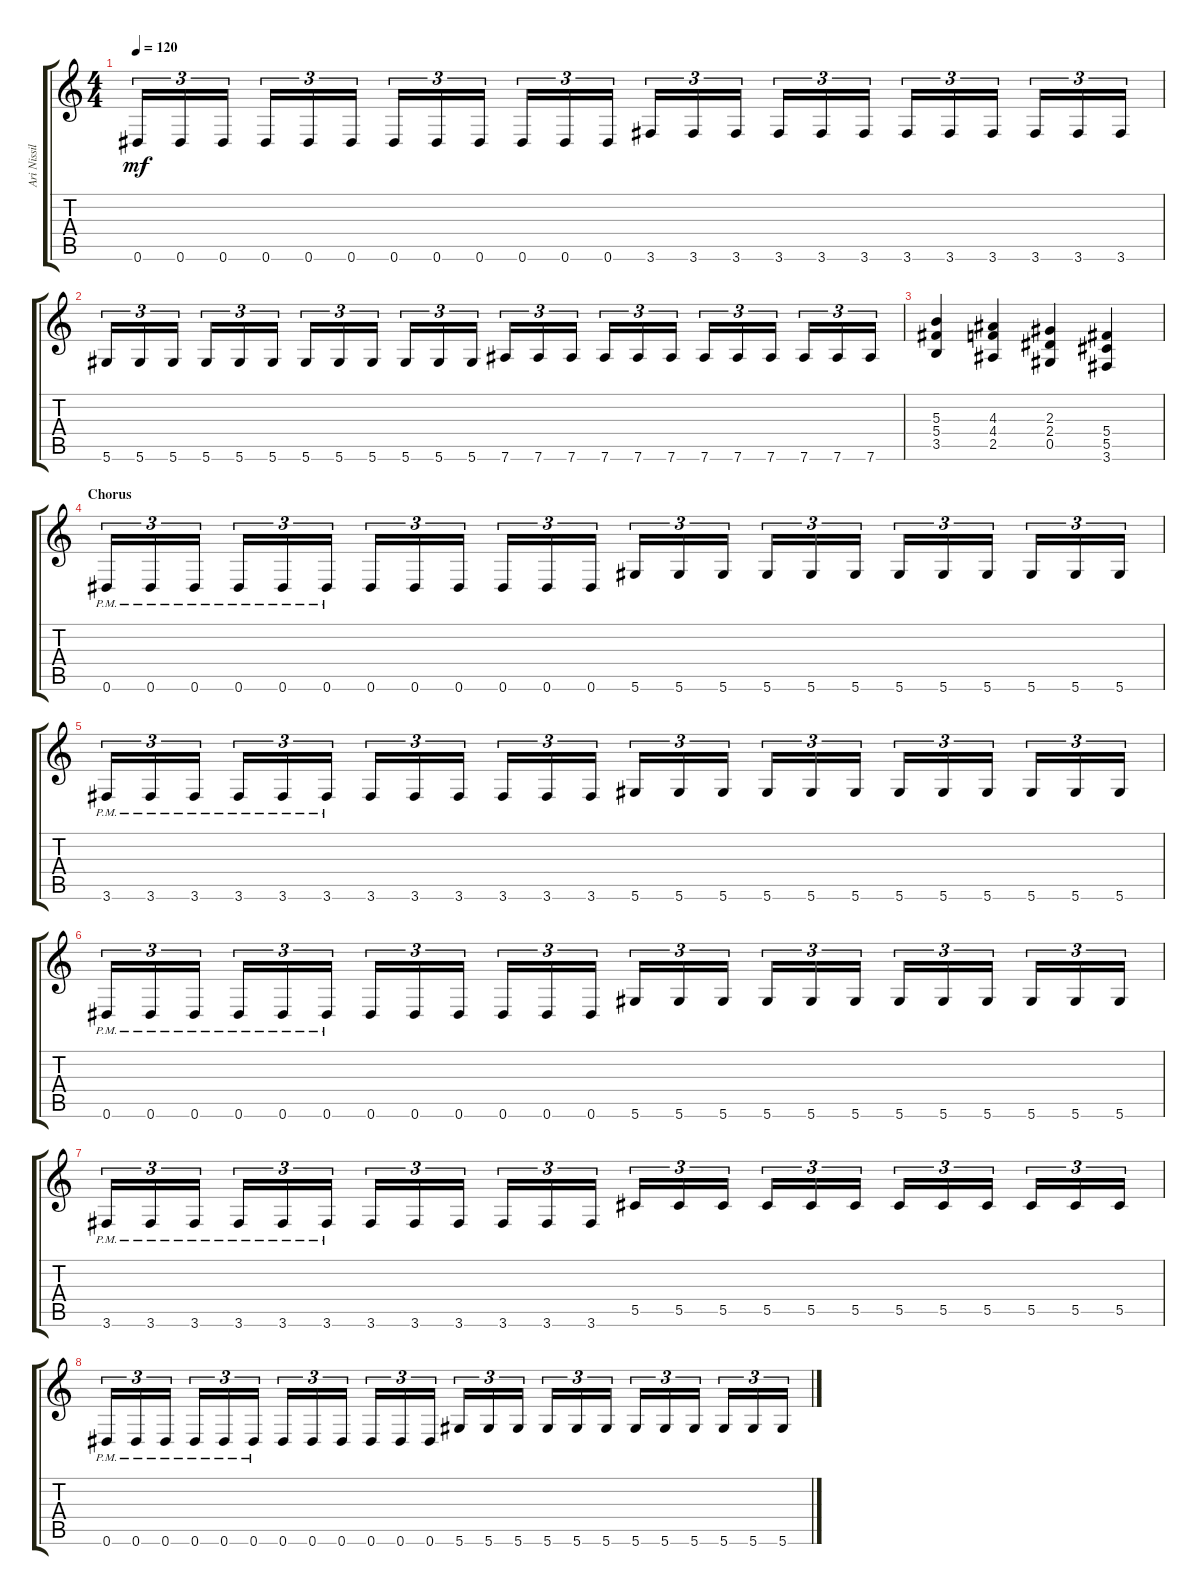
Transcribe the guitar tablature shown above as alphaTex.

\track ("Ari Nissila (rhythm)" "Ari Nissil") {instrument distortionguitar}
\staff {score tabs}
\tuning (Eb4 Bb3 Gb3 Db3 Ab2 Eb2) {hide}
\ts (4 4)
\tempo 120
\clef g2
\ks c
0.6.16{tu (3 2) dy mf} 0.6.16{tu (3 2)} 0.6.16{tu (3 2)} 0.6.16{tu (3 2)} 0.6.16{tu (3 2)} 0.6.16{tu (3 2)} 0.6.16{tu (3 2)} 0.6.16{tu (3 2)} 0.6.16{tu (3 2)} 0.6.16{tu (3 2)} 0.6.16{tu (3 2)} 0.6.16{tu (3 2)} 3.6.16{tu (3 2)} 3.6.16{tu (3 2)} 3.6.16{tu (3 2)} 3.6.16{tu (3 2)} 3.6.16{tu (3 2)} 3.6.16{tu (3 2)} 3.6.16{tu (3 2)} 3.6.16{tu (3 2)} 3.6.16{tu (3 2)} 3.6.16{tu (3 2)} 3.6.16{tu (3 2)} 3.6.16{tu (3 2)} |
5.6.16{tu (3 2)} 5.6.16{tu (3 2)} 5.6.16{tu (3 2)} 5.6.16{tu (3 2)} 5.6.16{tu (3 2)} 5.6.16{tu (3 2)} 5.6.16{tu (3 2)} 5.6.16{tu (3 2)} 5.6.16{tu (3 2)} 5.6.16{tu (3 2)} 5.6.16{tu (3 2)} 5.6.16{tu (3 2)} 7.6.16{tu (3 2)} 7.6.16{tu (3 2)} 7.6.16{tu (3 2)} 7.6.16{tu (3 2)} 7.6.16{tu (3 2)} 7.6.16{tu (3 2)} 7.6.16{tu (3 2)} 7.6.16{tu (3 2)} 7.6.16{tu (3 2)} 7.6.16{tu (3 2)} 7.6.16{tu (3 2)} 7.6.16{tu (3 2)} |
(5.3 5.4 3.5).4 (4.3 4.4 2.5).4 (2.3 2.4 0.5).4 (5.4 5.5 3.6).4 |
\section ("" "Chorus")
0.6{pm}.16{tu (3 2)} 0.6{pm}.16{tu (3 2)} 0.6{pm}.16{tu (3 2)} 0.6{pm}.16{tu (3 2)} 0.6{pm}.16{tu (3 2)} 0.6{pm}.16{tu (3 2)} 0.6.16{tu (3 2)} 0.6.16{tu (3 2)} 0.6.16{tu (3 2)} 0.6.16{tu (3 2)} 0.6.16{tu (3 2)} 0.6.16{tu (3 2)} 5.6.16{tu (3 2)} 5.6.16{tu (3 2)} 5.6.16{tu (3 2)} 5.6.16{tu (3 2)} 5.6.16{tu (3 2)} 5.6.16{tu (3 2)} 5.6.16{tu (3 2)} 5.6.16{tu (3 2)} 5.6.16{tu (3 2)} 5.6.16{tu (3 2)} 5.6.16{tu (3 2)} 5.6.16{tu (3 2)} |
3.6{pm}.16{tu (3 2)} 3.6{pm}.16{tu (3 2)} 3.6{pm}.16{tu (3 2)} 3.6{pm}.16{tu (3 2)} 3.6{pm}.16{tu (3 2)} 3.6{pm}.16{tu (3 2)} 3.6.16{tu (3 2)} 3.6.16{tu (3 2)} 3.6.16{tu (3 2)} 3.6.16{tu (3 2)} 3.6.16{tu (3 2)} 3.6.16{tu (3 2)} 5.6.16{tu (3 2)} 5.6.16{tu (3 2)} 5.6.16{tu (3 2)} 5.6.16{tu (3 2)} 5.6.16{tu (3 2)} 5.6.16{tu (3 2)} 5.6.16{tu (3 2)} 5.6.16{tu (3 2)} 5.6.16{tu (3 2)} 5.6.16{tu (3 2)} 5.6.16{tu (3 2)} 5.6.16{tu (3 2)} |
0.6{pm}.16{tu (3 2)} 0.6{pm}.16{tu (3 2)} 0.6{pm}.16{tu (3 2)} 0.6{pm}.16{tu (3 2)} 0.6{pm}.16{tu (3 2)} 0.6{pm}.16{tu (3 2)} 0.6.16{tu (3 2)} 0.6.16{tu (3 2)} 0.6.16{tu (3 2)} 0.6.16{tu (3 2)} 0.6.16{tu (3 2)} 0.6.16{tu (3 2)} 5.6.16{tu (3 2)} 5.6.16{tu (3 2)} 5.6.16{tu (3 2)} 5.6.16{tu (3 2)} 5.6.16{tu (3 2)} 5.6.16{tu (3 2)} 5.6.16{tu (3 2)} 5.6.16{tu (3 2)} 5.6.16{tu (3 2)} 5.6.16{tu (3 2)} 5.6.16{tu (3 2)} 5.6.16{tu (3 2)} |
3.6{pm}.16{tu (3 2)} 3.6{pm}.16{tu (3 2)} 3.6{pm}.16{tu (3 2)} 3.6{pm}.16{tu (3 2)} 3.6{pm}.16{tu (3 2)} 3.6{pm}.16{tu (3 2)} 3.6.16{tu (3 2)} 3.6.16{tu (3 2)} 3.6.16{tu (3 2)} 3.6.16{tu (3 2)} 3.6.16{tu (3 2)} 3.6.16{tu (3 2)} 5.5.16{tu (3 2)} 5.5.16{tu (3 2)} 5.5.16{tu (3 2)} 5.5.16{tu (3 2)} 5.5.16{tu (3 2)} 5.5.16{tu (3 2)} 5.5.16{tu (3 2)} 5.5.16{tu (3 2)} 5.5.16{tu (3 2)} 5.5.16{tu (3 2)} 5.5.16{tu (3 2)} 5.5.16{tu (3 2)} |
0.6{pm}.16{tu (3 2)} 0.6{pm}.16{tu (3 2)} 0.6{pm}.16{tu (3 2)} 0.6{pm}.16{tu (3 2)} 0.6{pm}.16{tu (3 2)} 0.6{pm}.16{tu (3 2)} 0.6.16{tu (3 2)} 0.6.16{tu (3 2)} 0.6.16{tu (3 2)} 0.6.16{tu (3 2)} 0.6.16{tu (3 2)} 0.6.16{tu (3 2)} 5.6.16{tu (3 2)} 5.6.16{tu (3 2)} 5.6.16{tu (3 2)} 5.6.16{tu (3 2)} 5.6.16{tu (3 2)} 5.6.16{tu (3 2)} 5.6.16{tu (3 2)} 5.6.16{tu (3 2)} 5.6.16{tu (3 2)} 5.6.16{tu (3 2)} 5.6.16{tu (3 2)} 5.6.16{tu (3 2)}
